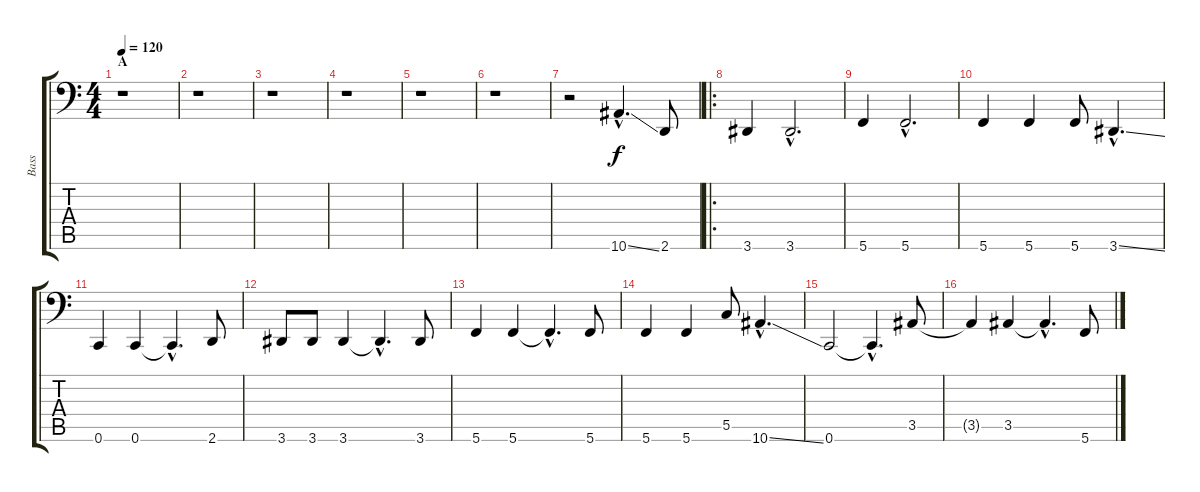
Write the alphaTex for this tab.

\track ("Bass" "Bass") {instrument electricbasspick}
\staff {score tabs}
\tuning (E4 B3 F2 C2 G1 C1) {hide}
\ts (4 4)
\section ("" "A")
\tempo 120
\clef f4
\ks c
r.1{dy f instrument electricbasspick} |
r.1 |
r.1 |
r.1 |
r.1 |
r.1 |
r.2 10.6{ss hac}.4{d} 2.6.8 |
\ro
3.6.4 3.6{hac}.2{d} |
5.6.4 5.6{hac}.2{d} |
5.6.4 5.6.4 5.6.8 3.6{ss hac}.4{d} |
0.6.4 0.6.4 0.6{hac t}.4{d} 2.6.8 |
3.6.8 3.6.8 3.6.4 3.6{hac t}.4{d} 3.6.8 |
5.6.4 5.6.4 5.6{hac t}.4{d} 5.6.8 |
5.6.4 5.6.4 5.5.8 10.6{ss hac}.4{d} |
0.6.2 0.6{hac t}.4{d} 3.5.8 |
3.5{t}.4 3.5.4 3.5{hac t}.4{d} 5.6.8
